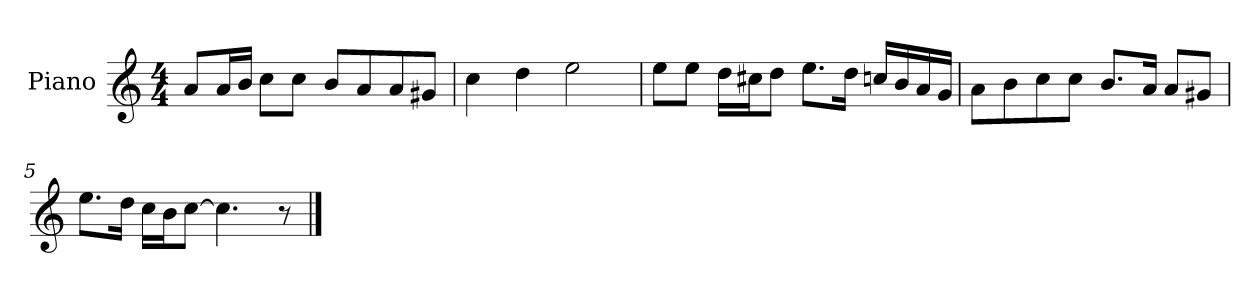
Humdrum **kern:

**kern
*part1
*staff1
*I"Piano
*I'P-no
*clefG2
*k[]
*M4/4
*MM90
=1
8a/L
16a/L
16b/JJ
8cc\L
8cc\J
8b/L
8a/
8a/
8g#X/J
=2
4cc\
4dd\
2ee\
=3
8ee\L
8ee\J
16dd\LL
16cc#X\J
8dd\J
8.ee\L
16dd\Jk
16ccn/LL
16b/
16a/
16g/JJ
=4
8a\L
8b\
8cc\
8cc\J
8.b/L
16a/Jk
8a/L
8g#X/J
!!LO:LB:g=z
=5
8.ee\L
16dd\Jk
16cc\LL
16b\J
[8cc\J
4.cc\]
8r
==
*-
